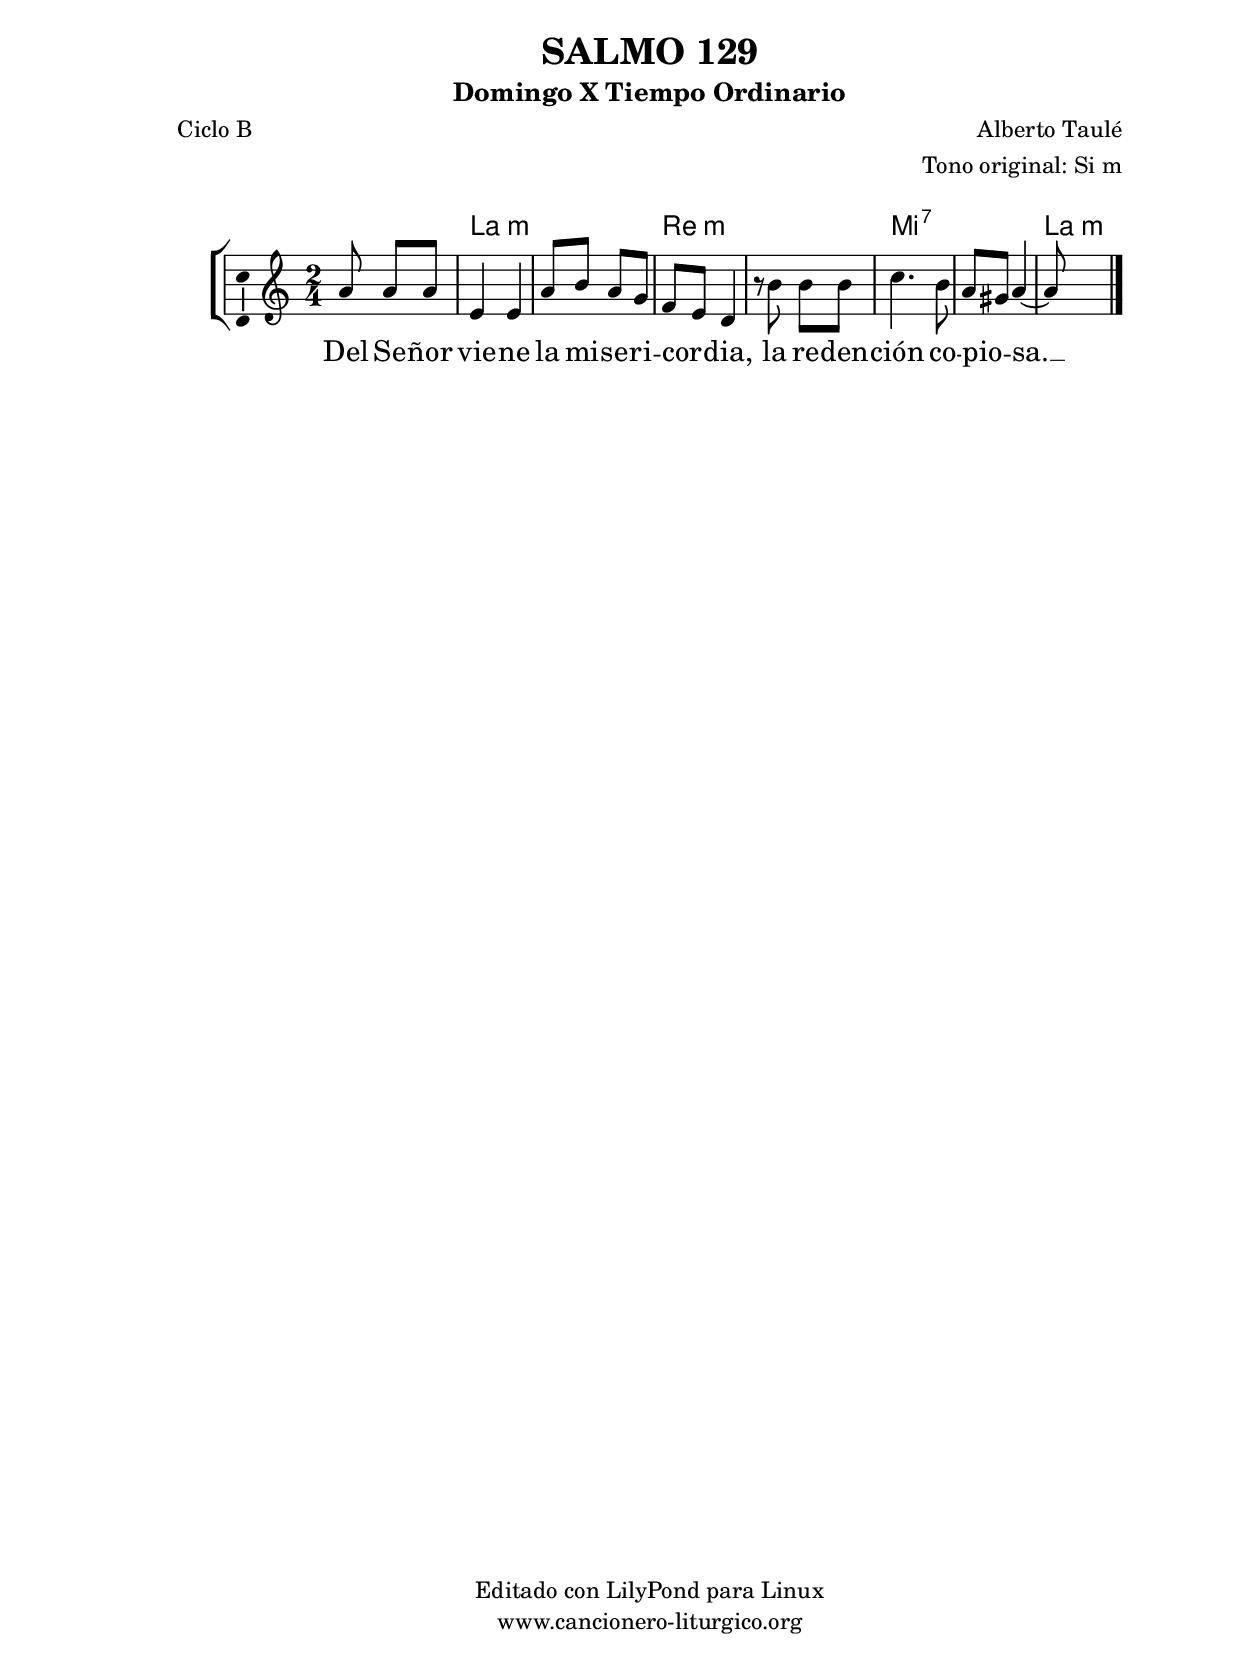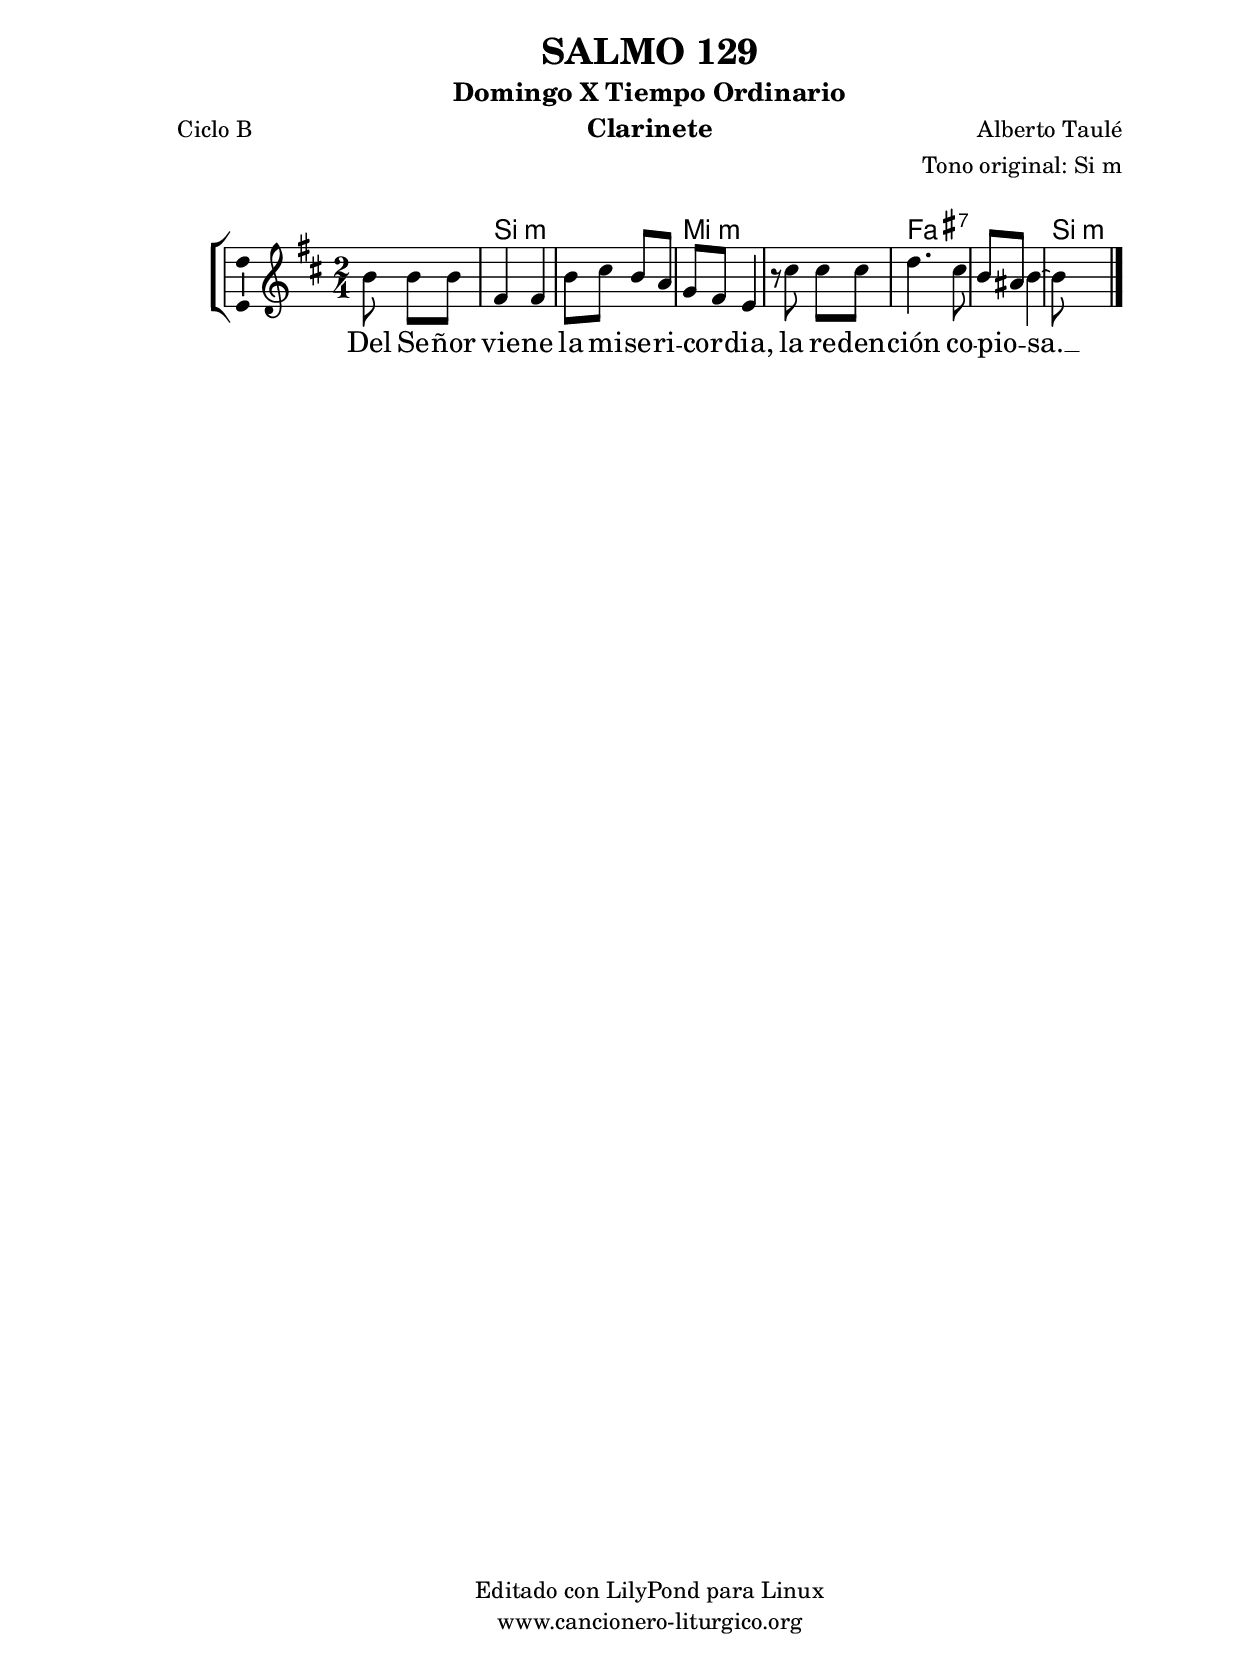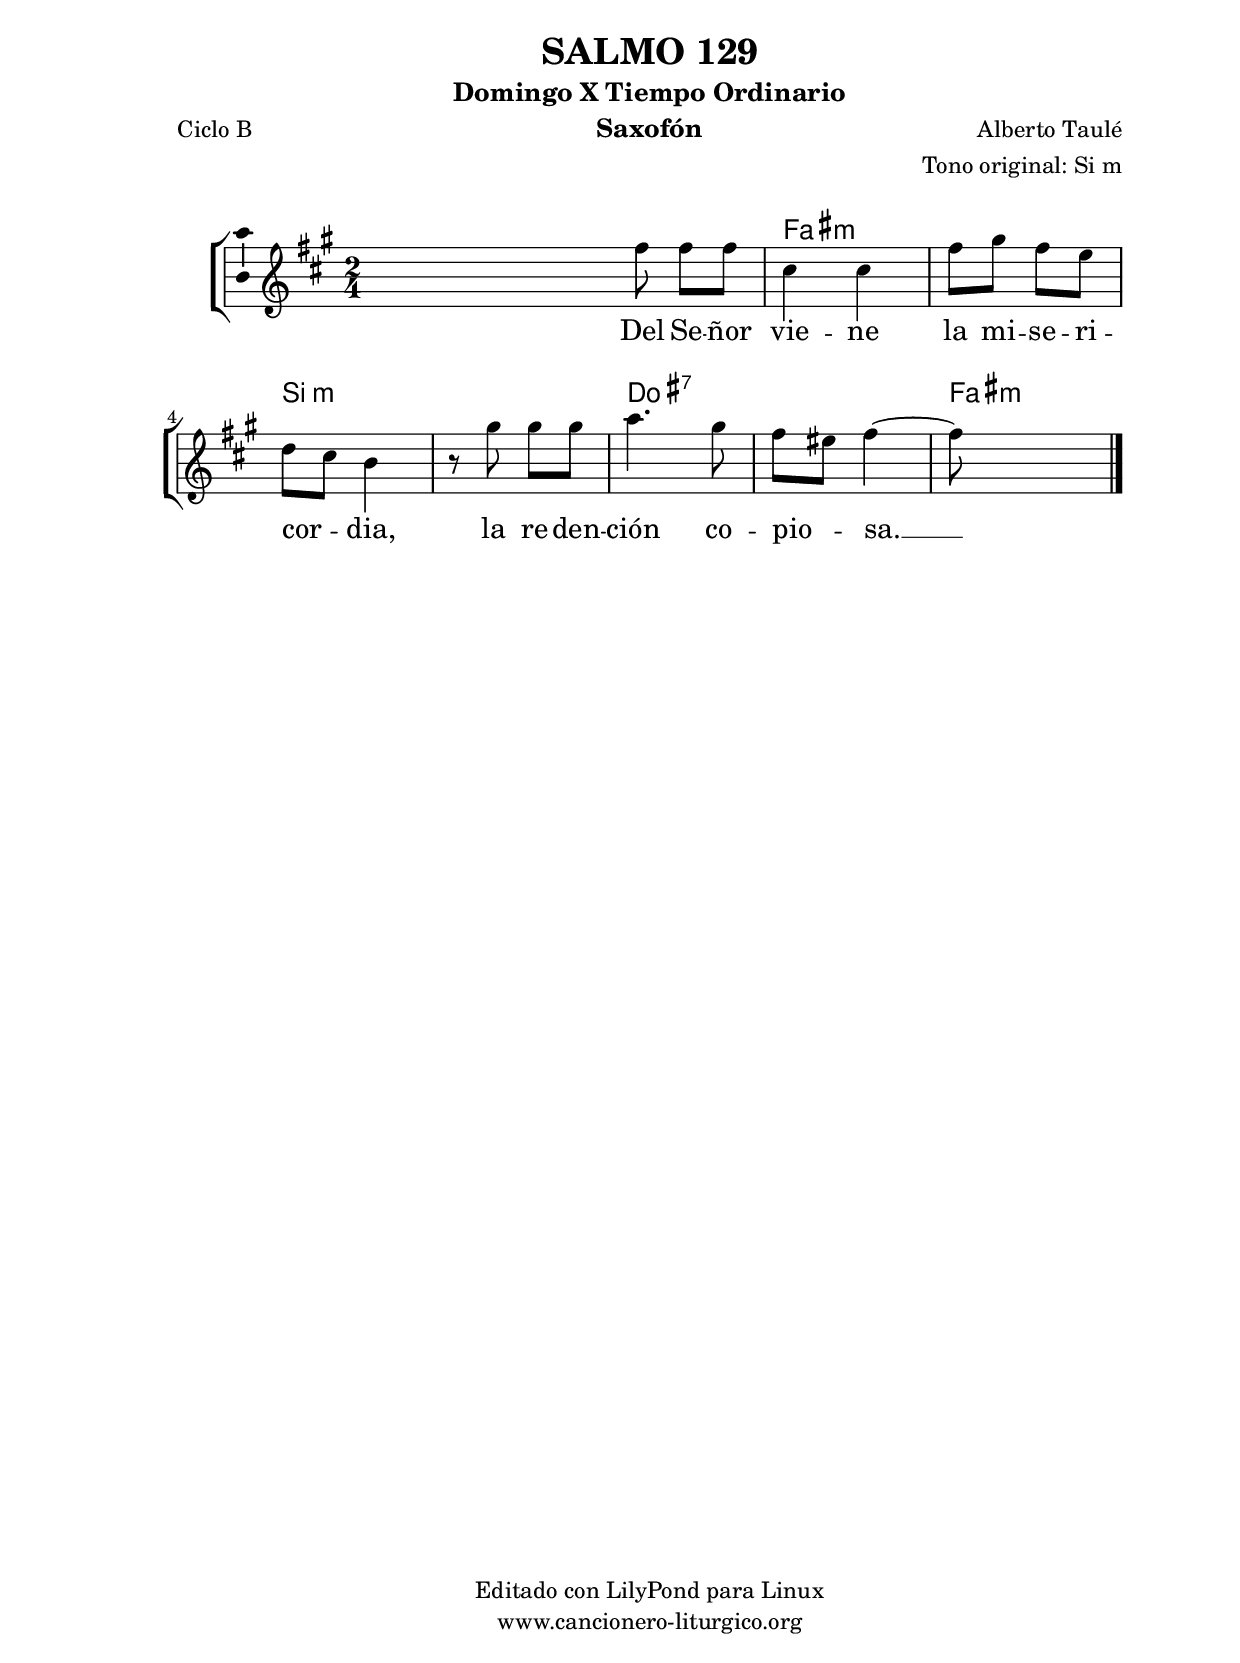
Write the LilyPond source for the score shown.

%
%para convertir .midi en .wav:
%timidity filename.midi -Ow -o finename.wav
%
%
%Para convertir de .wav a .mp3:
%lame -h -m j filename.wav
%
%
%para escuchar el midi:
%timidity nombrefichero.midi
%


%versión de lilypond para la que se ha escrito esta partitura:
\version "2.16.0"

	%Tamaño papel
	#(set-default-paper-size "a4")
	%Tamaño partitura
	#(set-global-staff-size 20)
	%No responde al pulsar sobre una nota
	#(ly:set-option 'point-and-click #f)

%parámetros del encabezamiento:
\header {
	title = "SALMO 129"
	subtitle = "Domingo X Tiempo Ordinario"
	composer = "Alberto Taulé"
	poet = "Ciclo B"
	meter = ""
	arranger = "Tono original: Si m"
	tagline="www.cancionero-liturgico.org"
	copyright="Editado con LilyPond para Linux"
	tiempo = "Ordinario"
	usos = "Salmo"
	letra = "Del Señor viene la misericordia, la redención copiosa."
	}

%parámetros asociados al papel:
\paper  {
	oddHeaderMarkup = \markup {\fill-line { \on-the-fly #not-first-page \fromproperty #'header:title \on-the-fly #not-first-page \fromproperty #'header:composer }}
	evenHeaderMarkup = \markup {\fill-line { \fromproperty #'header:composer \fromproperty #'header:title }}
	#(set-paper-size "a4")
	print-page-number = ##f
	first-page-number = 1
	print-first-page-number = ##f
%	head-separation = 3.0 \cm
	top-margin = 2.0 \cm
	bottom-margin = 0.5\cm
%%%	bottom-margin = -1.0\cm
	left-margin = 3.0 \cm
	line-width = 16.0 \cm 
	indent = 8\mm
	interscoreline = 2.\mm
	between-system-space = 15\mm
%	para que las partituras no llenen la hoja:
	ragged-bottom = ##t
%	idem para la última hoja:
	ragged-last-bottom = ##f
%	para que las partituras llenen el ancho del papel:
	ragged-last = ##f
	after-title-space = 2.5 \cm
%page-count=1
%system-count=1

	%Flexible Vertical Spacing
%	markup-markup-spacing =
%	#'((basic-distance . 15) (minimum-distance . 15) (padding . 3))
	markup-system-spacing =
	#'((basic-distance . 15) (minimum-distance . 15) (padding . 3))
	system-system-spacing =
	#'((basic-distance . 15) (minimum-distance . 15) (padding . 3))
	score-system-spacing =
	#'((basic-distance . 15) (minimum-distance . 15) (padding . 5))
%	top-system-spacing = % header
%	#'((basic-distance . 8) (minimum-distance . 0) (padding . 3))
%	top-markup-spacing =
%	#'((basic-distance . 20) (minimum-distance . 20) (padding . 3))
	last-bottom-spacing = % footer
	#'((basic-distance . 5) (minimum-distance . 5) (padding . 3))
%	score-markup-spacing =
%	#'((basic-distance . 16) (minimum-distance . 13) (padding . 3))

	}


%parámetros que afectan a toda la partitura:
global =  {
	%clave de sol (G):
	\clef G
	%armadura:
	\transpose b a
	\key b \minor
	\tempo 4=88
	\set Score.tempoHideNote = ##t
	}


acordes = {
	\italianChords
	\chordmode {
	\transpose b a
{

s2
b2:m s e:m s fis:7 s b:m

	}
	}
}


melodia = 
	\transpose b a
{
	\relative c''{

\time 2/4

s8 b8 b b
fis4 fis
b8 cis b a
g8 fis e4
r8 cis'8 cis cis
d4. cis8
b8 ais b4~
b8 s8 s4

	\bar "|."
	}
	}


texto = \lyricmode {
Del Se -- ñor vie -- ne la mi -- se -- ri -- cor -- _ dia,
la re -- den -- ción co -- pio -- _ sa. __ 
	}


acordesStaff = \context ChordNames = acordesStaff <<
	\set chordChanges = ##t
	\acordes
	>>


vozStaff = \context Voice = vozStaff
\with {\consists "Ambitus_engraver"}
<<
%	\set Staff.instrumentName = ""
%	\set Staff.shortInstrumentName = ""
%	\set Staff.midiInstrument = #"clarinet"
%	\set Staff.midiInstrument = #"cello"
%	\set Staff.midiInstrument = #"flute"
	\set Staff.midiInstrument = #"electric guitar (jazz)"
%	\set Staff.midiInstrument = #"english horn"
%	\set Staff.midiInstrument = #"violin"
%	\set Staff.midiInstrument = #"glockenspiel"
	\set Staff.midiMinimumVolume = #0.7
	\set Staff.midiMaximumVolume = #0.9
	\global
	\melodia
	>>


textoStaff = \context Lyrics = textoStaff <<
	\lyricsto vozStaff \texto
	>>

\book {
	\score {
		\context ChoirStaff {
			\override StaffGroup.SystemStartBracket #'collapse-height = #1
			\override Score.SystemStartBar #'collapse-height = #1
			<<
			\acordesStaff
			\vozStaff
			\textoStaff
			>>
			}
		\layout {
	    		\context {
				\Lyrics
				\override LyricText #'font-size = #2
				}
	   		 \context {
				\Score
				%fontSize = #3
				\override StaffSymbol #'staff-space = #(magstep +3)
				%\override Beam #'thickness = #0.55
				%\override SpacingSpanner #'spacing-increment = #1.0
				%\override Slur #'height-limit = #1.5
				}
			}
		}
	\score {
		\unfoldRepeats
		\context ChoirStaff {
			<<
			\acordesStaff
			\vozStaff
			>>
			}
		\midi {
	  		\context {
	  			\Score
				tempoWholesPerMinute = #(ly:make-moment 70 4)
				}
			}
		}
	}

%Partitura para clarinete
#(define output-suffix "C")
\book {
	\header{
		instrument = "Clarinete"
		}
	\score {
		\context ChoirStaff {
			\override StaffGroup.SystemStartBracket #'collapse-height = #1
			\override Score.SystemStartBar #'collapse-height = #1
\transpose c d
			<<
			\acordesStaff
			\vozStaff
			\textoStaff
			>>
			}
		\layout {
	    		\context {
				\Lyrics
				\override LyricText #'font-size = #2
				}
	   		 \context {
				\Score
				%fontSize = #3
				\override StaffSymbol #'staff-space = #(magstep +3)
				%\override Beam #'thickness = #0.55
				%\override SpacingSpanner #'spacing-increment = #1.0
				%\override Slur #'height-limit = #1.5
				}
			}
		}
	}

%Partitura para saxofón
#(define output-suffix "S")
\book {
	\header{
		instrument = "Saxofón"
		}
	\score {
		\context ChoirStaff {
			\override StaffGroup.SystemStartBracket #'collapse-height = #1
			\override Score.SystemStartBar #'collapse-height = #1
\transpose c a
			<<
			\acordesStaff
			\vozStaff
			\textoStaff
			>>
			}
		\layout {
	    		\context {
				\Lyrics
				\override LyricText #'font-size = #2
				}
	   		 \context {
				\Score
				%fontSize = #3
				\override StaffSymbol #'staff-space = #(magstep +3)
				%\override Beam #'thickness = #0.55
				%\override SpacingSpanner #'spacing-increment = #1.0
				%\override Slur #'height-limit = #1.5
				}
			}
		}
	}

